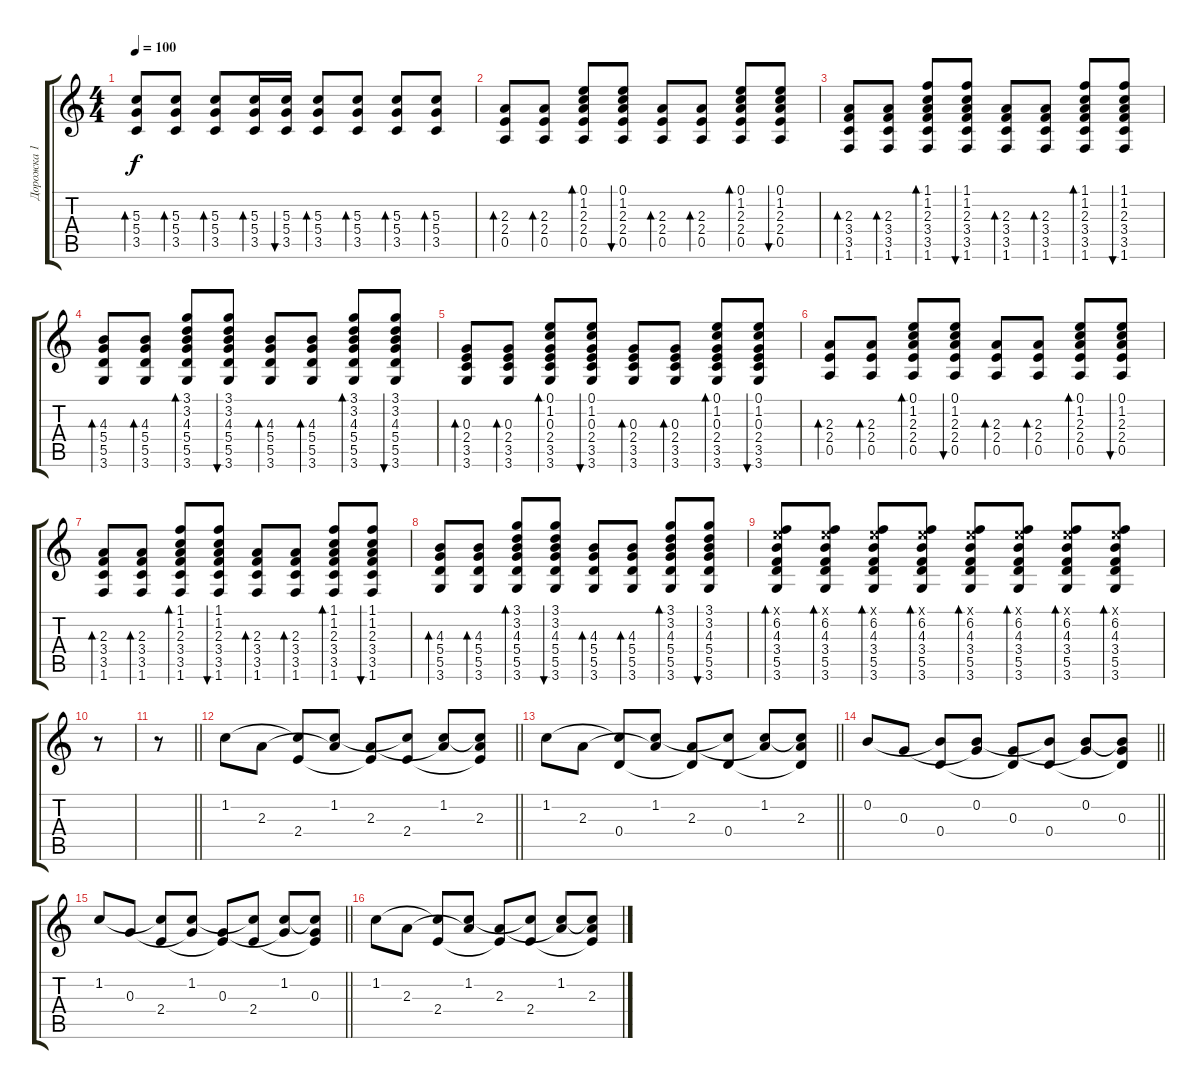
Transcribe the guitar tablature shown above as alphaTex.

\track ("Дорожка 1" "Дорожка 1") {instrument acousticguitarsteel}
\staff {score tabs}
\tuning (E4 B3 G3 D3 A2 E2) {hide}
\ts (4 4)
\tempo 100
\clef g2
\ks c
(5.3 5.4 3.5).8{bd 60 dy f} (5.3 5.4 3.5).8{bd 60} (5.3 5.4 3.5).8{bd 60} (5.3 5.4 3.5).16{bd 60} (5.3 5.4 3.5).16{bu 60} (5.3 5.4 3.5).8{bd 60} (5.3 5.4 3.5).8{bd 60} (5.3 5.4 3.5).8{bd 60} (5.3 5.4 3.5).8{bd 60} |
(2.3 2.4 0.5).8{bd 60} (2.3 2.4 0.5).8{bd 60} (0.1 1.2 2.3 2.4 0.5).8{bd 60} (0.1 1.2 2.3 2.4 0.5).8{bu 60} (2.3 2.4 0.5).8{bd 60} (2.3 2.4 0.5).8{bd 60} (0.1 1.2 2.3 2.4 0.5).8{bd 60} (0.1 1.2 2.3 2.4 0.5).8{bu 60} |
(2.3 3.4 3.5 1.6).8{bd 60} (2.3 3.4 3.5 1.6).8{bd 60} (1.1 1.2 2.3 3.4 3.5 1.6).8{bd 60} (1.1 1.2 2.3 3.4 3.5 1.6).8{bu 60} (2.3 3.4 3.5 1.6).8{bd 60} (2.3 3.4 3.5 1.6).8{bd 60} (1.1 1.2 2.3 3.4 3.5 1.6).8{bd 60} (1.1 1.2 2.3 3.4 3.5 1.6).8{bu 60} |
(4.3 5.4 5.5 3.6).8{bd 60} (4.3 5.4 5.5 3.6).8{bd 60} (3.1 3.2 4.3 5.4 5.5 3.6).8{bd 60} (3.1 3.2 4.3 5.4 5.5 3.6).8{bu 60} (4.3 5.4 5.5 3.6).8{bd 60} (4.3 5.4 5.5 3.6).8{bd 60} (3.1 3.2 4.3 5.4 5.5 3.6).8{bd 60} (3.1 3.2 4.3 5.4 5.5 3.6).8{bu 60} |
(0.3 2.4 3.5 3.6).8{bd 60} (0.3 2.4 3.5 3.6).8{bd 60} (0.1 1.2 0.3 2.4 3.5 3.6).8{bd 60} (0.1 1.2 0.3 2.4 3.5 3.6).8{bu 60} (0.3 2.4 3.5 3.6).8{bd 60} (0.3 2.4 3.5 3.6).8{bd 60} (0.1 1.2 0.3 2.4 3.5 3.6).8{bd 60} (0.1 1.2 0.3 2.4 3.5 3.6).8{bu 60} |
(2.3 2.4 0.5).8{bd 60} (2.3 2.4 0.5).8{bd 60} (0.1 1.2 2.3 2.4 0.5).8{bd 60} (0.1 1.2 2.3 2.4 0.5).8{bu 60} (2.3 2.4 0.5).8{bd 60} (2.3 2.4 0.5).8{bd 60} (0.1 1.2 2.3 2.4 0.5).8{bd 60} (0.1 1.2 2.3 2.4 0.5).8{bu 60} |
(2.3 3.4 3.5 1.6).8{bd 60} (2.3 3.4 3.5 1.6).8{bd 60} (1.1 1.2 2.3 3.4 3.5 1.6).8{bd 60} (1.1 1.2 2.3 3.4 3.5 1.6).8{bu 60} (2.3 3.4 3.5 1.6).8{bd 60} (2.3 3.4 3.5 1.6).8{bd 60} (1.1 1.2 2.3 3.4 3.5 1.6).8{bd 60} (1.1 1.2 2.3 3.4 3.5 1.6).8{bu 60} |
(4.3 5.4 5.5 3.6).8{bd 60} (4.3 5.4 5.5 3.6).8{bd 60} (3.1 3.2 4.3 5.4 5.5 3.6).8{bd 60} (3.1 3.2 4.3 5.4 5.5 3.6).8{bu 60} (4.3 5.4 5.5 3.6).8{bd 60} (4.3 5.4 5.5 3.6).8{bd 60} (3.1 3.2 4.3 5.4 5.5 3.6).8{bd 60} (3.1 3.2 4.3 5.4 5.5 3.6).8{bu 60} |
(0.1{x} 6.2 4.3 3.4 5.5 3.6).8{bd 60} (0.1{x} 6.2 4.3 3.4 5.5 3.6).8{bd 60} (0.1{x} 6.2 4.3 3.4 5.5 3.6).8{bd 60} (0.1{x} 6.2 4.3 3.4 5.5 3.6).8{bd 60} (0.1{x} 6.2 4.3 3.4 5.5 3.6).8{bd 60} (0.1{x} 6.2 4.3 3.4 5.5 3.6).8{bd 60} (0.1{x} 6.2 4.3 3.4 5.5 3.6).8{bd 60} (0.1{x} 6.2 4.3 3.4 5.5 3.6).8{bd 60} |
r.8 |
\barLineRight lightlight
r.8 |
\barLineRight lightlight
1.2.8 2.3.8 (1.2{t} 2.4).8 (1.2 2.3{t}).8 (2.3 2.4{t}).8 (1.2{t} 2.4).8 (1.2 2.3{t}).8 (1.2{t} 2.3 2.4{t}).8 |
\barLineRight lightlight
1.2.8 2.3.8 (1.2{t} 0.4).8 (1.2 2.3{t}).8 (2.3 0.4{t}).8 (1.2{t} 0.4).8 (1.2 2.3{t}).8 (1.2{t} 2.3 0.4{t}).8 |
\barLineRight lightlight
0.2.8 0.3.8 (0.2{t} 0.4).8 (0.2 0.3{t}).8 (0.3 0.4{t}).8 (0.2{t} 0.4).8 (0.2 0.3{t}).8 (0.2{t} 0.3 0.4{t}).8 |
\barLineRight lightlight
1.2.8 0.3.8 (1.2{t} 2.4).8 (1.2 0.3{t}).8 (0.3 2.4{t}).8 (1.2{t} 2.4).8 (1.2 0.3{t}).8 (1.2{t} 0.3 2.4{t}).8 |
1.2.8 2.3.8 (1.2{t} 2.4).8 (1.2 2.3{t}).8 (2.3 2.4{t}).8 (1.2{t} 2.4).8 (1.2 2.3{t}).8 (1.2{t} 2.3 2.4{t}).8
